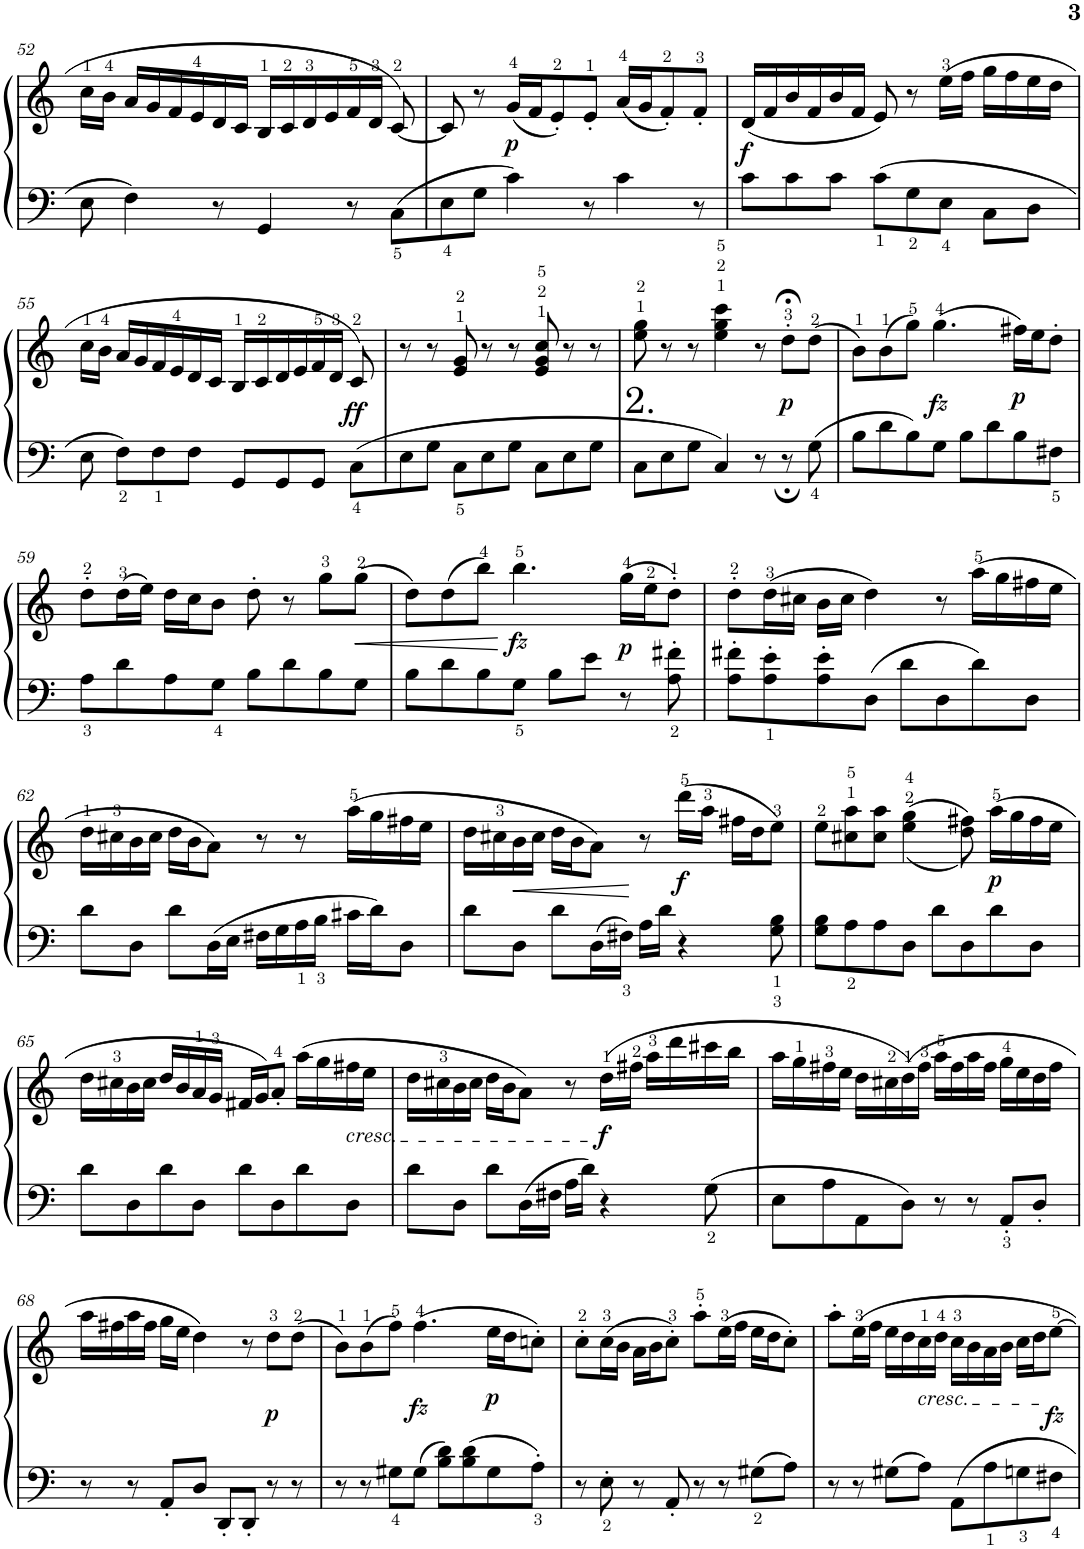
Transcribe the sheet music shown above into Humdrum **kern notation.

**kern	**kern	**dynam
*part1	*part1	*part1
*staff2	*staff1	*staff1/2
*I"Piano	*	*
*I'Pno.	*	*
!!LO:PB:g=z
*clefF4	*clefG2	*
*k[]	*k[]	*
*M4/4	*M4/4	*
=52	=52	=52
8E\	16cc\LL	.
.	16b\JJ	.
4F\	16a/LL	.
.	16g/	.
.	16f/	.
.	16e/	.
8r	16d/	.
.	16c/JJ	.
4GG/	16B/LL	.
.	16c/	.
.	16d/	.
.	16e/	.
8r	16f/	.
.	16d/JJ	.
8C\L	[8c/	.
=53	=53	=53
8E\	8c/]	.
8G\J	8r	.
!	!	!LO:DY:b
4c\	(16g/LL	p
.	16f/J	.
.	8e'/)	.
8r	8e'/J	.
4c\	(16a/LL	.
.	16g/J	.
.	8f'/)	.
8r	8f'/J	.
=54	=54	=54
!	!	!LO:DY:b
8c\L	(16d/LL	f
.	16f/	.
8c\	16b/	.
.	16f/	.
8c\J	16b/	.
.	16f/JJ	.
8c\L	8e/)	.
8G\	8r	.
8E\J	(16ee\LL	.
.	16ff\JJ	.
8C\L	16gg\LL	.
.	16ff\	.
8D\J	16ee\	.
.	16dd\JJ	.
!!LO:LB:g=z
=55	=55	=55
8E\	16cc\LL	.
.	16b\JJ	.
8F\L	16a/LL	.
.	16g/	.
8F\	16f/	.
.	16e/	.
8F\J	16d/	.
.	16c/JJ	.
8GG/L	16B/LL	.
.	16c/	.
8GG/	16d/	.
.	16e/	.
8GG/J	16f/	.
.	16d/JJ	.
!	!	!LO:DY:b
8C\L	8c/)	ff
=56	=56	=56
8E\	8r	.
8G\J	8r	.
8C\L	8e/ 8g/	.
8E\	8r	.
8G\J	8r	.
8C\L	8e/ 8g/ 8cc/	.
8E\	8r	.
8G\J	8r	.
=57	=57	=57
8C\L	8ee\ 8gg\	.
8E\	8r	.
8G\J	8r	.
4C/	4ee\ 4gg\ 4ccc\	.
8r	8r	.
!	!LO:TX:b:t=2.	!
!	!	!LO:DY:b
8r;	8dd;<'\L	p
8G\	(8dd\J	.
=58	=58	=58
8B\L	8b\L)	.
8d\	(8b\	.
8B\	8gg\J)	.
!	!	!LO:DY:b
8G\J	(4.gg\	fz
8B\L	.	.
8d\	.	.
!	!	!LO:DY:b
8B\	16ff#X\LL)	p
.	16ee\J	.
8F#X\J	8dd'\J	.
!!LO:LB:g=z
=59	=59	=59
8A\L	8dd'\L	.
8d\	(16dd\L	.
.	16ee\JJ)	.
8A\	16dd\LL	.
.	16cc\J	.
8G\J	8b\J	.
8B\L	8dd'\	.
8d\	8r	.
8B\	8gg\L	.
!	!	!LO:HP:b
8G\J	(8gg\J	<
=60	=60	=60
8B\L	8dd\L)	.
8d\	(8dd\	.
8B\	8bb\J)	.
!	!	!LO:DY:n=1:b
8G\J	4.bb\	[ fz
8B\L	.	.
8e\J	.	.
!	!	!LO:DY:n=2:b
8r	(16gg\LL	p
.	16ee\J	.
8A\' 8f#X\'	8dd'\J)	.
=61	=61	=61
8A\' 8f#X\'L	8dd'\L	.
8A\' 8e\'	(16dd\L	.
.	16cc#X\JJ	.
8A\' 8e\'	16b\LL	.
.	16cc#\JJ	.
8D\J	4dd\)	.
8d\L	.	.
8D\	8r	.
8d\	(16aa\LL	.
.	16gg\	.
8D\J	16ff#X\	.
.	16ee\JJ	.
!!LO:LB:g=z
=62	=62	=62
8d\L	16dd\LL	.
.	16cc#X\	.
8D\J	16b\	.
.	16cc#\JJ	.
8d\L	16dd\LL	.
.	16b\J	.
16D\L	8a\J)	.
16E\JJ	.	.
16F#X\LL	8r	.
16G\	.	.
16A\	8r	.
16B\JJ	.	.
16c#X\LL	(16aa\LL	.
16d\J	16gg\	.
8D\J	16ff#X\	.
.	16ee\JJ	.
=63	=63	=63
8d\L	16dd\LL	.
.	16cc#X\	.
!	!	!LO:HP:b
8D\J	16b\	<
.	16cc#\JJ	.
8d\L	16dd\LL	.
.	16b\J	.
16D\L	8a\J)	.
16F#X\JJ	.	.
16A\LL	8r	[
16d\JJ	.	.
!	!	!LO:DY:b
4r	(16ddd\LL	f
.	16aa\JJ	.
.	16ff#X\LL	.
.	16dd\J	.
8G\ 8B\	8ee\J)	.
=64	=64	=64
8G\ 8B\L	8ee\L	.
8A\	8cc#X\ 8aa\	.
8A\	8cc#\ 8aa\J	.
8D\J	((<4ee\ 4gg\	.
8d\L	.	.
8D\	8dd\ 8ff#X\))	.
!	!	!LO:DY:b
8d\	(16aa\LL	p
.	16gg\	.
8D\J	16ff#\	.
.	16ee\JJ	.
!!LO:LB:g=z
=65	=65	=65
8d\L	16dd\LL	.
.	16cc#X\	.
8D\	16b\	.
.	16cc#\JJ	.
8d\	16dd/LL	.
.	16b/	.
8D\J	16a/	.
.	16g/JJ	.
8d\L	16f#X/LL	.
.	16g/J)	.
8D\	8a'/J	.
8d\	(16aa\LL	.
.	16gg\	.
!	!LO:TX:b:i:t=cresc.	!
8D\J	16ff#X\	.
.	16ee\JJ	.
=66	=66	=66
8d\L	16dd\LL	.
.	16cc#X\	.
8D\J	16b\	.
.	16cc#\JJ	.
8d\L	16dd\LL	.
.	16b\J	.
16D\L	8a\J)	.
16F#X\JJ	.	.
16A\LL	8r	.
16d\JJ	.	.
!	!	!LO:DY:b
4r	(16dd\LL	f
.	16ff#X\JJ	.
.	16aa\LL	.
.	16ddd\	.
8G\	16ccc#X\	.
.	16bb\JJ	.
=67	=67	=67
8E\L	16aa\LL	.
.	16gg\	.
8A\	16ff#X\	.
.	16ee\JJ	.
8AA\	16dd\LL	.
.	16cc#X\	.
8D\J	(16dd\)	.
.	16ff#\JJ	.
8r	16aa\LL	.
.	16ff#\	.
8r	16aa\	.
.	16ff#\JJ	.
8AA'/L	16gg\LL	.
.	16ee\	.
8D'/J	16dd\	.
.	16ff#\JJ	.
!!LO:LB:g=z
=68	=68	=68
8r	16aa\LL	.
.	16ff#X\	.
8r	16aa\	.
.	16ff#\JJ	.
8AA'/L	16gg\LL	.
.	16ee\JJ	.
8D/J	4dd\)	.
8DD'/L	.	.
8DD'/J	8r	.
!	!	!LO:DY:b
8r	8dd\L	p
8r	(8dd\J	.
=69	=69	=69
8r	8b\L)	.
8r	(8b\	.
8G#X\L	8ff\J)	.
!	!	!LO:DY:b
8G#\J	(4.ff\	fz
8B\ 8d\L	.	.
8B\ 8d\	.	.
!	!	!LO:DY:b
8G#\	16ee\LL	p
.	16dd\J	.
8A'\J	8ccn'\J)	.
=70	=70	=70
8r	8cc'\L	.
8E'\	(16cc\L	.
.	16b\JJ	.
8r	16a\LL	.
.	16b\J	.
8AA'/	8cc'\J)	.
8r	8aa'\L	.
8r	(16ee\L	.
.	16ff\JJ	.
8G#X\L	16ee\LL	.
.	16dd\J	.
8A\J	8cc'\J)	.
=71	=71	=71
8r	8aa'\L	.
8r	16ee\L	.
.	16ff\JJ	.
8G#X\L	16ee\LL	.
.	16dd\	.
!	!LO:TX:b:i:t=cresc.	!
8A\J	16cc\	.
.	16dd\JJ	.
8AA\L	16cc\LL	.
.	16b\	.
8A\	16a\	.
.	16b\JJ	.
8Gn\	16cc\LL	.
.	16dd\J	.
!	!	!LO:DY:a=2
8F#X\J	[8ee\J	fz
=	=	=
*-	*-	*-
